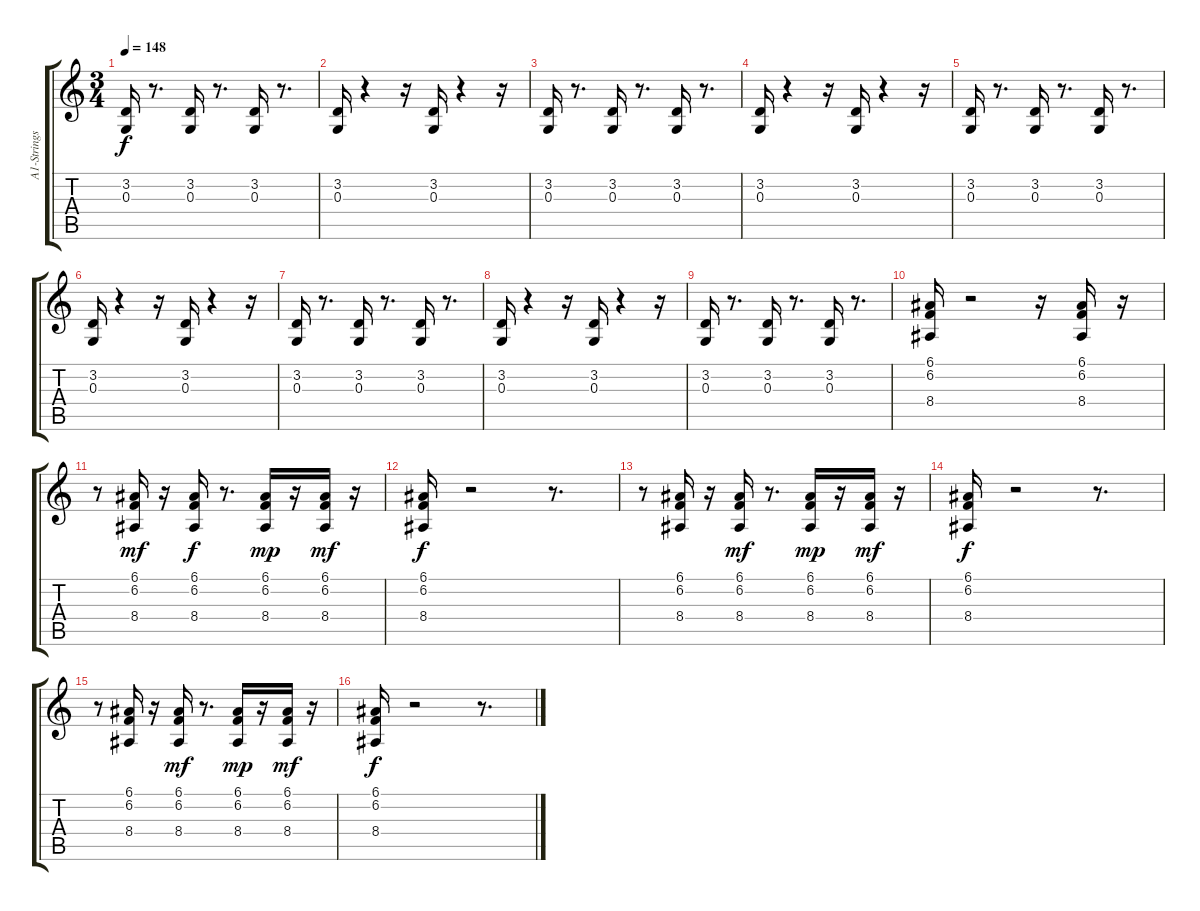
\track ("A1-Strings     " "A1-Strings") {instrument stringensemble1}
\staff {score tabs}
\tuning (E4 B3 G3 D3 A2 E2) {hide}
\ts (3 4)
\tempo 148
\clef g2
\ks c
(3.2 0.3).16{dy f} r.8{d} (3.2 0.3).16 r.8{d} (3.2 0.3).16 r.8{d} |
(3.2 0.3).16 r.4 r.16 (3.2 0.3).16 r.4 r.16 |
(3.2 0.3).16 r.8{d} (3.2 0.3).16 r.8{d} (3.2 0.3).16 r.8{d} |
(3.2 0.3).16 r.4 r.16 (3.2 0.3).16 r.4 r.16 |
(3.2 0.3).16 r.8{d} (3.2 0.3).16 r.8{d} (3.2 0.3).16 r.8{d} |
(3.2 0.3).16 r.4 r.16 (3.2 0.3).16 r.4 r.16 |
(3.2 0.3).16 r.8{d} (3.2 0.3).16 r.8{d} (3.2 0.3).16 r.8{d} |
(3.2 0.3).16 r.4 r.16 (3.2 0.3).16 r.4 r.16 |
(3.2 0.3).16 r.8{d} (3.2 0.3).16 r.8{d} (3.2 0.3).16 r.8{d} |
(6.1 6.2 8.4).16 r.2 r.16 (6.1 6.2 8.4).16 r.16 |
r.8 (6.1 6.2 8.4).16{dy mf} r.16 (6.1 6.2 8.4).16{dy f} r.8{d} (6.1 6.2 8.4).16{dy mp} r.16 (6.1 6.2 8.4).16{dy mf} r.16 |
(6.1 6.2 8.4).16{dy f} r.2 r.8{d} |
r.8 (6.1 6.2 8.4).16 r.16 (6.1 6.2 8.4).16{dy mf} r.8{d} (6.1 6.2 8.4).16{dy mp} r.16 (6.1 6.2 8.4).16{dy mf} r.16 |
(6.1 6.2 8.4).16{dy f} r.2 r.8{d} |
r.8 (6.1 6.2 8.4).16 r.16 (6.1 6.2 8.4).16{dy mf} r.8{d} (6.1 6.2 8.4).16{dy mp} r.16 (6.1 6.2 8.4).16{dy mf} r.16 |
(6.1 6.2 8.4).16{dy f} r.2 r.8{d}
